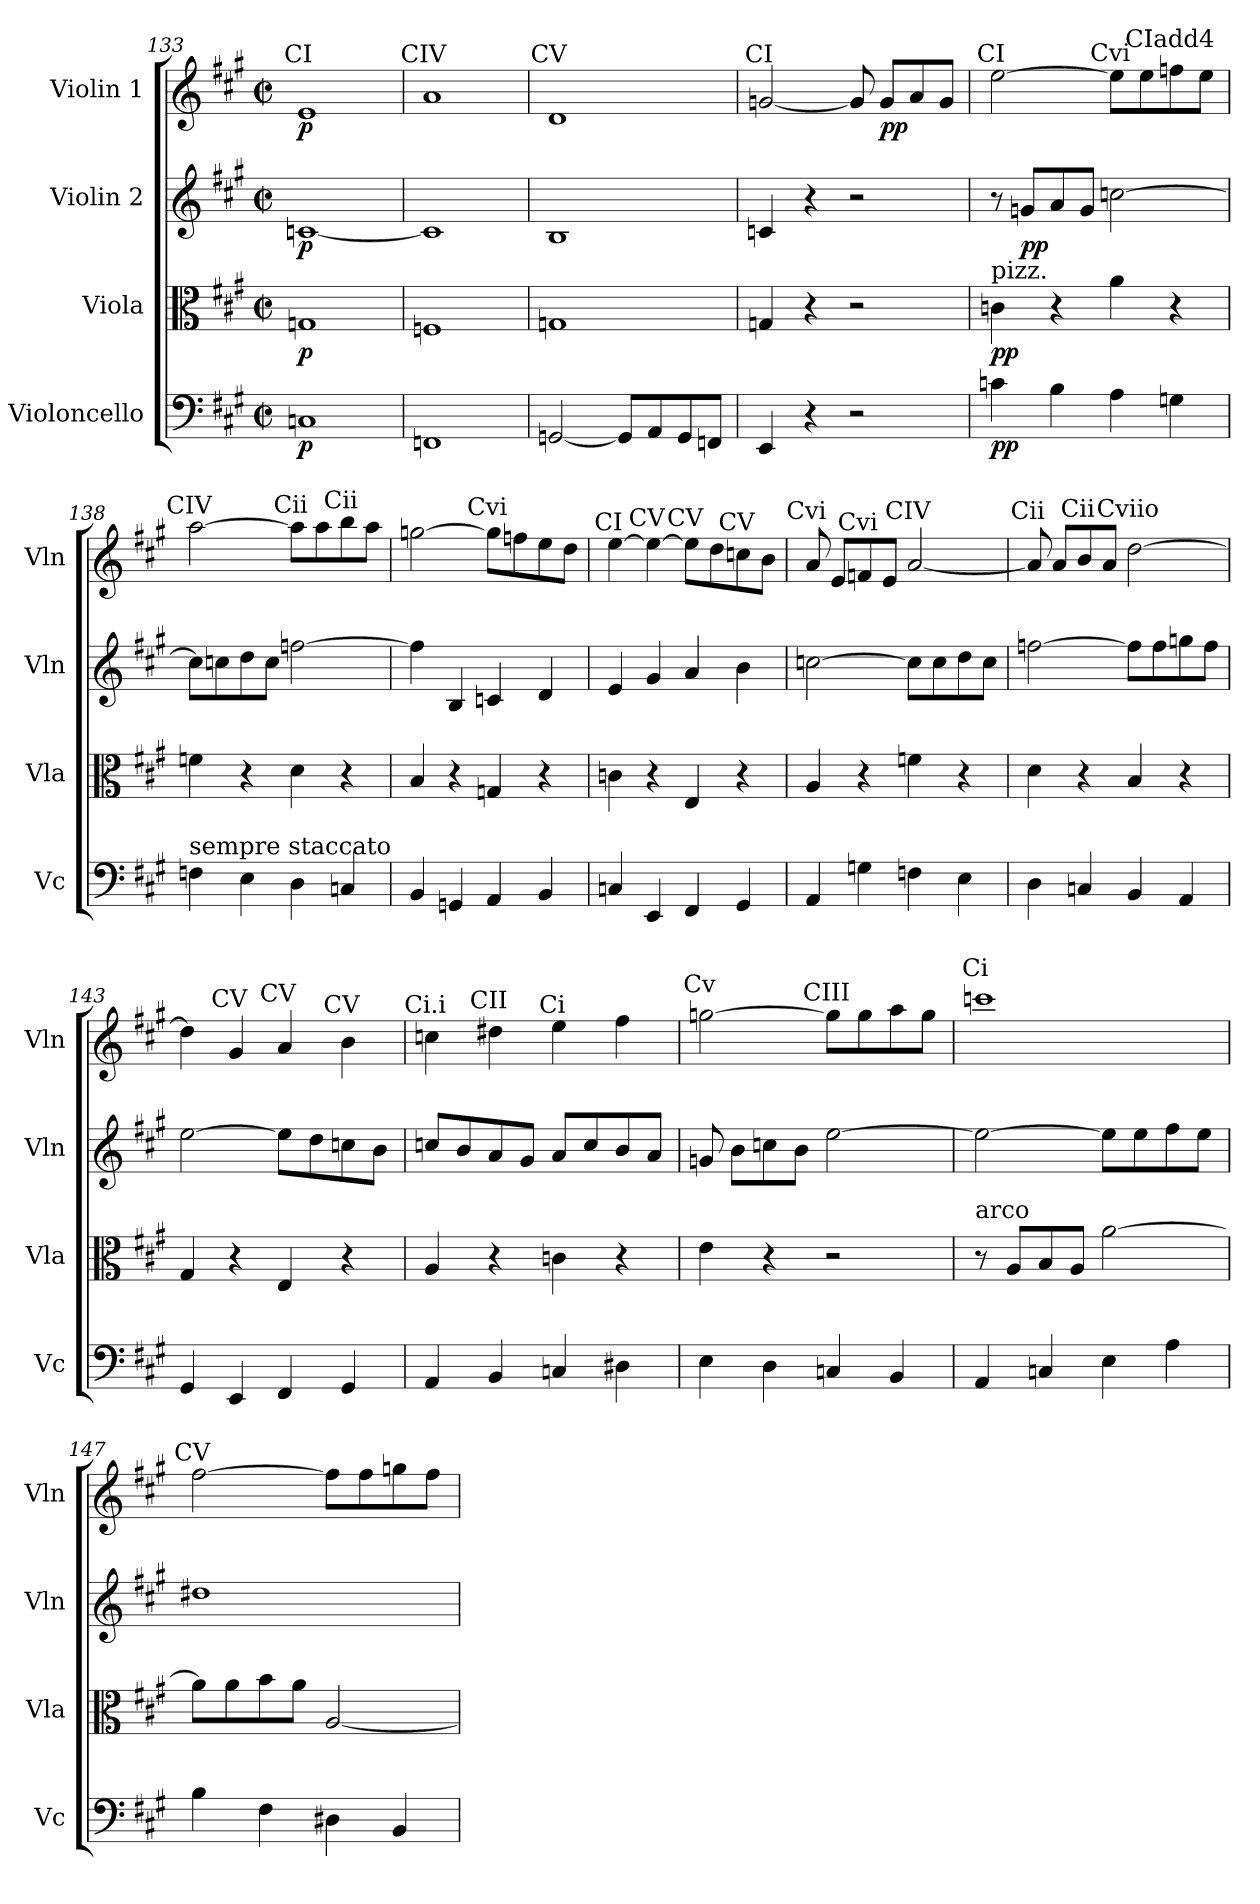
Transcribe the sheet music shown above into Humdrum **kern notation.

**kern	**dynam	**kern	**dynam	**kern	**dynam	**kern	**dynam
*part4	*part4	*part3	*part3	*part2	*part2	*part1	*part1
*staff4	*staff4	*staff3	*staff3	*staff2	*staff2	*staff1	*staff1
*I"Violoncello	*	*I"Viola	*	*I"Violin 2	*	*I"Violin 1	*
*I'Vc	*	*I'Vla	*	*I'Vln	*	*I'Vln	*
*clefF4	*	*clefC3	*	*clefG2	*	*clefG2	*
*k[f#c#g#]	*	*k[f#c#g#]	*	*k[f#c#g#]	*	*k[f#c#g#]	*
*A:	*	*A:	*	*A:	*	*A:	*
*M2/2	*	*M2/2	*	*M2/2	*	*M2/2	*
*met(c|)	*	*met(c|)	*	*met(c|)	*	*met(c|)	*
=133	=133	=133	=133	=133	=133	=133	=133
!	!	!	!	!	!	!LO:TX:a:cj:t=CI	!
!	!LO:DY:b	!	!LO:DY:b	!	!LO:DY:b	!	!LO:DY:b
1Cn	p	1Gn	p	[1cn	p	1e	p
=134	=134	=134	=134	=134	=134	=134	=134
!	!	!	!	!	!	!LO:TX:a:cj:t=CIV	!
1FFn	.	1Fn	.	1c]	.	1a	.
=135	=135	=135	=135	=135	=135	=135	=135
!	!	!	!	!	!	!LO:TX:a:cj:t=CV	!
[2GGn/	.	1Gn	.	1B	.	1d	.
8GG/L]	.	.	.	.	.	.	.
8AA/	.	.	.	.	.	.	.
8GG/	.	.	.	.	.	.	.
8FFn/J	.	.	.	.	.	.	.
!!LO:PB:g=z
=136	=136	=136	=136	=136	=136	=136	=136
!	!	!	!	!	!	!LO:TX:a:cj:t=CI	!
4EE/	.	4Gn/	.	4cn/	.	[2gn/	.
4r	.	4r	.	4r	.	.	.
2r	.	2r	.	2r	.	8g/]	.
!	!	!	!	!	!	!	!LO:DY:b
.	.	.	.	.	.	8g/L	pp
.	.	.	.	.	.	8a/	.
.	.	.	.	.	.	8g/J	.
=137	=137	=137	=137	=137	=137	=137	=137
!	!	!	!	!	!	!LO:TX:a:cj:t=CI	!
!	!	!LO:TX:a:t=pizz.	!	!	!	!	!
!	!LO:DY:b	!	!LO:DY:b	!	!	!	!
4cn\	pp	4cn\	pp	8r	.	[2ee\	.
!	!	!	!	!	!LO:DY:b	!	!
.	.	.	.	8gn/L	pp	.	.
4B\	.	4r	.	8a/	.	.	.
.	.	.	.	8g/J	.	.	.
!	!	!	!	!	!	!LO:TX:a:cj:t=Cvi	!
4A\	.	4a\	.	[2ccn\	.	8ee\L]	.
.	.	.	.	.	.	8ee\	.
!	!	!	!	!	!	!LO:TX:a:cj:t=CIadd4	!
4Gn\	.	4r	.	.	.	8ffn\	.
.	.	.	.	.	.	8ee\J	.
=138	=138	=138	=138	=138	=138	=138	=138
!	!	!	!	!	!	!LO:TX:a:cj:t=CIV	!
!LO:TX:a:t=sempre staccato	!	!	!	!	!	!	!
4Fn\	.	4fn\	.	8cc\L]	.	[2aa\	.
.	.	.	.	8ccn\	.	.	.
4E\	.	4r	.	8dd\	.	.	.
.	.	.	.	8cc\J	.	.	.
!	!	!	!	!	!	!LO:TX:a:cj:t=Cii	!
4D\	.	4d\	.	[2ffn\	.	8aa\L]	.
.	.	.	.	.	.	8aa\	.
!	!	!	!	!	!	!LO:TX:a:cj:t=Cii	!
4Cn/	.	4r	.	.	.	8bb\	.
.	.	.	.	.	.	8aa\J	.
=139	=139	=139	=139	=139	=139	=139	=139
4BB/	.	4B/	.	4ff\]	.	[2ggn\	.
4GGn/	.	4r	.	4B/	.	.	.
!	!	!	!	!	!	!LO:TX:a:cj:t=Cvi	!
4AA/	.	4Gn/	.	4cn/	.	8gg\L]	.
.	.	.	.	.	.	8ffn\	.
4BB/	.	4r	.	4d/	.	8ee\	.
.	.	.	.	.	.	8dd\J	.
!!LO:PB:g=z
=140	=140	=140	=140	=140	=140	=140	=140
!	!	!	!	!	!	!LO:TX:a:cj:t=CI	!
4Cn/	.	4cn\	.	4e/	.	[4ee\	.
!	!	!	!	!	!	!LO:TX:a:cj:t=CV	!
4EE/	.	4r	.	4g#/	.	4ee\_	.
!	!	!	!	!	!	!LO:TX:a:cj:t=CV	!
4FF#/	.	4E/	.	4a/	.	8ee\L]	.
.	.	.	.	.	.	8dd\	.
!	!	!	!	!	!	!LO:TX:a:cj:t=CV	!
4GG#/	.	4r	.	4b\	.	8ccn\	.
.	.	.	.	.	.	8b\J	.
=141	=141	=141	=141	=141	=141	=141	=141
!	!	!	!	!	!	!LO:TX:a:cj:t=Cvi	!
4AA/	.	4A/	.	[2ccn\	.	8a/	.
.	.	.	.	.	.	8e/L	.
!	!	!	!	!	!	!LO:TX:a:cj:t=Cvi	!
4Gn\	.	4r	.	.	.	8fn/	.
.	.	.	.	.	.	8e/J	.
!	!	!	!	!	!	!LO:TX:a:cj:t=CIV	!
4Fn\	.	4fn\	.	8cc\L]	.	[2a/	.
.	.	.	.	8cc\	.	.	.
4E\	.	4r	.	8dd\	.	.	.
.	.	.	.	8cc\J	.	.	.
=142	=142	=142	=142	=142	=142	=142	=142
!	!	!	!	!	!	!LO:TX:a:cj:t=Cii	!
4D\	.	4d\	.	[2ffn\	.	8a/]	.
.	.	.	.	.	.	8a/L	.
!	!	!	!	!	!	!LO:TX:a:cj:t=Cii	!
4Cn/	.	4r	.	.	.	8b/	.
.	.	.	.	.	.	8a/J	.
!	!	!	!	!	!	!LO:TX:a:cj:t=Cviio	!
4BB/	.	4B/	.	8ff\L]	.	[2dd\	.
.	.	.	.	8ff\	.	.	.
4AA/	.	4r	.	8ggn\	.	.	.
.	.	.	.	8ff\J	.	.	.
!!LO:LB:g=z
=143	=143	=143	=143	=143	=143	=143	=143
4GG#/	.	4G#/	.	[2ee\	.	4dd\]	.
!	!	!	!	!	!	!LO:TX:a:cj:t=CV	!
4EE/	.	4r	.	.	.	4g#/	.
!	!	!	!	!	!	!LO:TX:a:cj:t=CV	!
4FF#/	.	4E/	.	8ee\L]	.	4a/	.
.	.	.	.	8dd\	.	.	.
!	!	!	!	!	!	!LO:TX:a:cj:t=CV	!
4GG#/	.	4r	.	8ccn\	.	4b\	.
.	.	.	.	8b\J	.	.	.
!!LO:PB:g=z
=144	=144	=144	=144	=144	=144	=144	=144
!	!	!	!	!	!	!LO:TX:a:cj:t=Ci.i	!
4AA/	.	4A/	.	8ccn/L	.	4ccn\	.
.	.	.	.	8b/	.	.	.
!	!	!	!	!	!	!LO:TX:a:cj:t=CII	!
4BB/	.	4r	.	8a/	.	4dd#X\	.
.	.	.	.	8g#/J	.	.	.
!	!	!	!	!	!	!LO:TX:a:cj:t=Ci	!
4Cn/	.	4cn\	.	8a/L	.	4ee\	.
.	.	.	.	8cc/	.	.	.
4D#X\	.	4r	.	8b/	.	4ff#\	.
.	.	.	.	8a/J	.	.	.
=145	=145	=145	=145	=145	=145	=145	=145
!	!	!	!	!	!	!LO:TX:a:cj:t=Cv	!
4E\	.	4e\	.	8gn/	.	[2ggn\	.
.	.	.	.	8b\L	.	.	.
4D\	.	4r	.	8ccn\	.	.	.
.	.	.	.	8b\J	.	.	.
!	!	!	!	!	!	!LO:TX:a:cj:t=CIII	!
4Cn/	.	2r	.	[2ee\	.	8gg\L]	.
.	.	.	.	.	.	8gg\	.
4BB/	.	.	.	.	.	8aa\	.
.	.	.	.	.	.	8gg\J	.
=146	=146	=146	=146	=146	=146	=146	=146
!	!	!	!	!	!	!LO:TX:a:cj:t=Ci	!
!	!	!LO:TX:a:t=arco	!	!	!	!	!
4AA/	.	8r	.	2ee\_	.	1cccn	.
.	.	8A/L	.	.	.	.	.
4Cn/	.	8B/	.	.	.	.	.
.	.	8A/J	.	.	.	.	.
4E\	.	[2a\	.	8ee\L]	.	.	.
.	.	.	.	8ee\	.	.	.
4A\	.	.	.	8ff#\	.	.	.
.	.	.	.	8ee\J	.	.	.
=147	=147	=147	=147	=147	=147	=147	=147
!	!	!	!	!	!	!LO:TX:a:cj:t=CV	!
4B\	.	8a\L]	.	1dd#X	.	[2ff#\	.
.	.	8a\	.	.	.	.	.
4F#\	.	8b\	.	.	.	.	.
.	.	8a\J	.	.	.	.	.
4D#X\	.	[2A/	.	.	.	8ff#\L]	.
.	.	.	.	.	.	8ff#\	.
4BB/	.	.	.	.	.	8ggn\	.
.	.	.	.	.	.	8ff#\J	.
=	=	=	=	=	=	=	=
*-	*-	*-	*-	*-	*-	*-	*-
